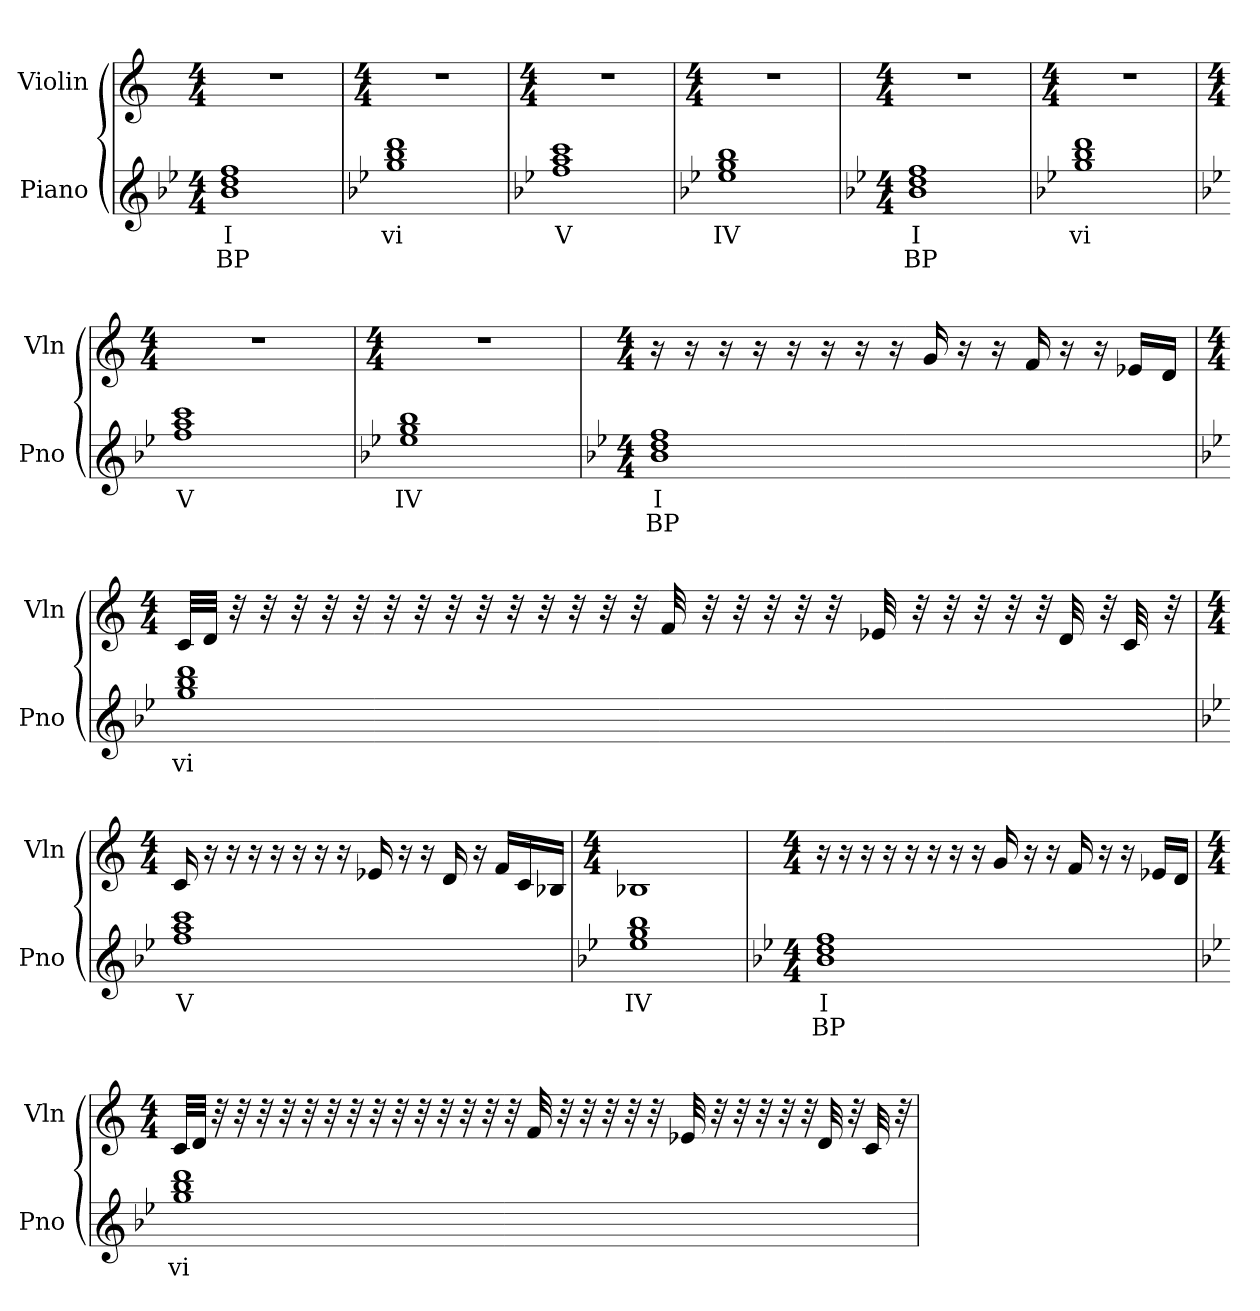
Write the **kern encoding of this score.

**kern	**text	**text	**kern
*part2	*part2	*part2	*part1
*staff2	*staff2	*staff2	*staff1
*I"Piano	*	*	*I"Violin
*I'Pno	*	*	*I'Vln
*k[b-e-]	*	*	*
*B-:	*	*	*
*M4/4	*	*	*M4/4
=	=	=	=
1b- 1dd 1ff	I	BP	1r
=	=	=	=
*k[b-e-]	*	*	*
*B-:	*	*	*
*	*	*	*M4/4
1gg 1bb- 1ddd	vi	.	1r
=	=	=	=
*k[b-e-]	*	*	*
*B-:	*	*	*
*	*	*	*M4/4
1ff 1aa 1ccc	V	.	1r
=	=	=	=
*k[b-e-]	*	*	*
*B-:	*	*	*
*	*	*	*M4/4
1ee- 1gg 1bb-	IV	.	1r
=	=	=	=
*k[b-e-]	*	*	*
*B-:	*	*	*
*M4/4	*	*	*M4/4
1b- 1dd 1ff	I	BP	1r
=	=	=	=
*k[b-e-]	*	*	*
*B-:	*	*	*
*	*	*	*M4/4
1gg 1bb- 1ddd	vi	.	1r
=	=	=	=
*k[b-e-]	*	*	*
*B-:	*	*	*
*	*	*	*M4/4
1ff 1aa 1ccc	V	.	1r
=	=	=	=
*k[b-e-]	*	*	*
*B-:	*	*	*
*	*	*	*M4/4
1ee- 1gg 1bb-	IV	.	1r
=	=	=	=
*k[b-e-]	*	*	*
*B-:	*	*	*
*M4/4	*	*	*M4/4
1b- 1dd 1ff	I	BP	16r
.	.	.	16r
.	.	.	16r
.	.	.	16r
.	.	.	16r
.	.	.	16r
.	.	.	16r
.	.	.	16r
.	.	.	16g
.	.	.	16r
.	.	.	16r
.	.	.	16f
.	.	.	16r
.	.	.	16r
.	.	.	16e-XLL
.	.	.	16dJJ
=	=	=	=
*k[b-e-]	*	*	*
*B-:	*	*	*
*	*	*	*M4/4
1gg 1bb- 1ddd	vi	.	32cLLL
.	.	.	32dJJJ
.	.	.	32r
.	.	.	32r
.	.	.	32r
.	.	.	32r
.	.	.	32r
.	.	.	32r
.	.	.	32r
.	.	.	32r
.	.	.	32r
.	.	.	32r
.	.	.	32r
.	.	.	32r
.	.	.	32r
.	.	.	32r
.	.	.	32f
.	.	.	32r
.	.	.	32r
.	.	.	32r
.	.	.	32r
.	.	.	32r
.	.	.	32e-X
.	.	.	32r
.	.	.	32r
.	.	.	32r
.	.	.	32r
.	.	.	32r
.	.	.	32d
.	.	.	32r
.	.	.	32c
.	.	.	32r
=	=	=	=
*k[b-e-]	*	*	*
*B-:	*	*	*
*	*	*	*M4/4
1ff 1aa 1ccc	V	.	16c
.	.	.	16r
.	.	.	16r
.	.	.	16r
.	.	.	16r
.	.	.	16r
.	.	.	16r
.	.	.	16r
.	.	.	16e-X
.	.	.	16r
.	.	.	16r
.	.	.	16d
.	.	.	16r
.	.	.	16fLL
.	.	.	16c
.	.	.	16B-XJJ
=	=	=	=
*k[b-e-]	*	*	*
*B-:	*	*	*
*	*	*	*M4/4
1ee- 1gg 1bb-	IV	.	1B-X
=	=	=	=
*k[b-e-]	*	*	*
*B-:	*	*	*
*M4/4	*	*	*M4/4
1b- 1dd 1ff	I	BP	16r
.	.	.	16r
.	.	.	16r
.	.	.	16r
.	.	.	16r
.	.	.	16r
.	.	.	16r
.	.	.	16r
.	.	.	16g
.	.	.	16r
.	.	.	16r
.	.	.	16f
.	.	.	16r
.	.	.	16r
.	.	.	16e-XLL
.	.	.	16dJJ
=	=	=	=
*k[b-e-]	*	*	*
*B-:	*	*	*
*	*	*	*M4/4
1gg 1bb- 1ddd	vi	.	32cLLL
.	.	.	32dJJJ
.	.	.	32r
.	.	.	32r
.	.	.	32r
.	.	.	32r
.	.	.	32r
.	.	.	32r
.	.	.	32r
.	.	.	32r
.	.	.	32r
.	.	.	32r
.	.	.	32r
.	.	.	32r
.	.	.	32r
.	.	.	32r
.	.	.	32f
.	.	.	32r
.	.	.	32r
.	.	.	32r
.	.	.	32r
.	.	.	32r
.	.	.	32e-X
.	.	.	32r
.	.	.	32r
.	.	.	32r
.	.	.	32r
.	.	.	32r
.	.	.	32d
.	.	.	32r
.	.	.	32c
.	.	.	32r
=	=	=	=
*-	*-	*-	*-
